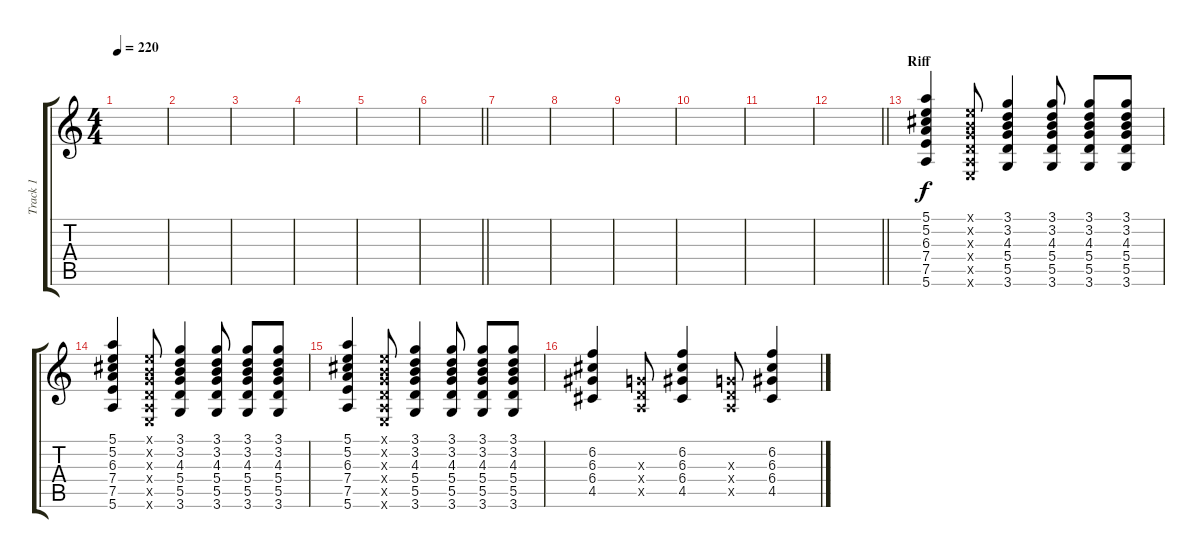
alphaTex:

\track ("Track 1" "Track 1") {instrument electricguitarclean}
\staff {score tabs}
\tuning (E4 B3 G3 D3 A2 E2) {hide}
\ts (4 4)
\tempo 220
\clef g2
\ks c
|
|
|
|
|
\barLineRight lightlight
|
|
|
|
|
|
\barLineRight lightlight
|
\section ("" "Riff")
(5.1 5.2 6.3 7.4 7.5 5.6).4 (0.1{x} 0.2{x} 0.3{x} 0.4{x} 0.5{x} 0.6{x}).8 (3.1 3.2 4.3 5.4 5.5 3.6).4 (3.1 3.2 4.3 5.4 5.5 3.6).8 (3.1 3.2 4.3 5.4 5.5 3.6).8 (3.1 3.2 4.3 5.4 5.5 3.6).8 |
(5.1 5.2 6.3 7.4 7.5 5.6).4 (0.1{x} 0.2{x} 0.3{x} 0.4{x} 0.5{x} 0.6{x}).8 (3.1 3.2 4.3 5.4 5.5 3.6).4 (3.1 3.2 4.3 5.4 5.5 3.6).8 (3.1 3.2 4.3 5.4 5.5 3.6).8 (3.1 3.2 4.3 5.4 5.5 3.6).8 |
(5.1 5.2 6.3 7.4 7.5 5.6).4 (0.1{x} 0.2{x} 0.3{x} 0.4{x} 0.5{x} 0.6{x}).8 (3.1 3.2 4.3 5.4 5.5 3.6).4 (3.1 3.2 4.3 5.4 5.5 3.6).8 (3.1 3.2 4.3 5.4 5.5 3.6).8 (3.1 3.2 4.3 5.4 5.5 3.6).8 |
(6.2 6.3 6.4 4.5).4 (0.3{x} 0.4{x} 0.5{x}).8 (6.2 6.3 6.4 4.5).4 (0.3{x} 0.4{x} 0.5{x}).8 (6.2 6.3 6.4 4.5).4
